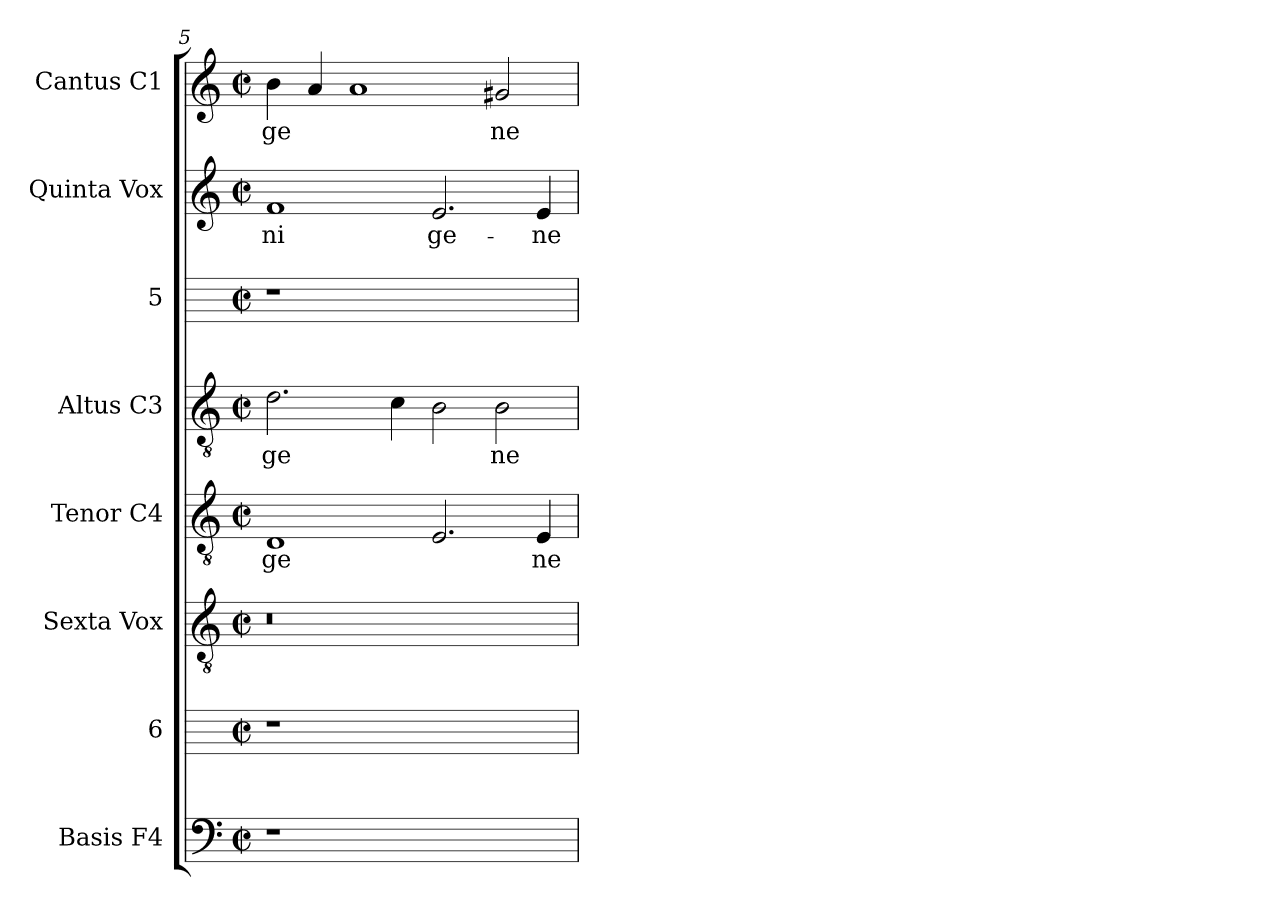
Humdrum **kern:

**kern	**kern	**kern	**kern	**text	**kern	**text	**kern	**kern	**text	**kern	**text
*part8	*part7	*part6	*part5	*part5	*part4	*part4	*part3	*part2	*part2	*part1	*part1
*staff8	*staff7	*staff6	*staff5	*staff5	*staff4	*staff4	*staff3	*staff2	*staff2	*staff1	*staff1
*I"Basis  F4	*I"6	*I"Sexta  Vox	*I"Tenor  C4	*	*I"Altus  C3	*	*I"5	*I"Quinta  Vox	*	*I"Cantus  C1	*
*I'B	*	*	*I'T	*	*I'A	*	*	*	*	*I'C	*
*clefF4	*	*clefGv2	*clefGv2	*	*clefGv2	*	*	*clefG2	*	*clefG2	*
*k[]	*k[]	*k[]	*k[]	*	*k[]	*	*k[]	*k[]	*	*k[]	*
*C:	*C:	*C:	*C:	*	*C:	*	*C:	*C:	*	*C:	*
*M2/2	*M2/2	*M2/2	*M2/2	*	*M2/2	*	*M2/2	*M2/2	*	*M2/2	*
*met(c|)	*met(c|)	*met(c|)	*met(c|)	*	*met(c|)	*	*met(c|)	*met(c|)	*	*met(c|)	*
=5	=5	=5	=5	=5	=5	=5	=5	=5	=5	=5	=5
!	!	!	!	!LO:LY:b:cj	!	!LO:LY:b:cj	!	!	!LO:LY:b:cj	!	!LO:LY:b:cj
1r	1r	0r	1D	ge-	2.d\	ge-	1r	1f	-ni	4b\	ge-
!	!	!	!	!	!	!	!	!	!	!	!LO:LY:b:cj
.	.	.	.	.	.	.	.	.	.	4a/	--
!	!	!	!	!	!	!	!	!	!	!	!LO:LY:b:cj
.	.	.	.	.	.	.	.	.	.	1a	--
!	!	!	!	!	!	!LO:LY:b:cj	!	!	!	!	!
.	.	.	.	.	4c\	--	.	.	.	.	.
!	!	!	!	!LO:LY:b:cj	!	!LO:LY:b:cj	!	!	!LO:LY:b:cj	!	!
1ryy	1ryy	.	2.E/	--	2B\	--	1ryy	2.e/	ge-	.	.
!	!	!	!	!	!	!LO:LY:b:cj	!	!	!	!	!LO:LY:b:cj
.	.	.	.	.	2B\	-ne-	.	.	.	2g#X/	-ne-
!	!	!	!	!LO:LY:b:cj	!	!	!	!	!LO:LY:b:cj	!	!
.	.	.	4E/	-ne-	.	.	.	4e/	-ne-	.	.
=	=	=	=	=	=	=	=	=	=	=	=
*-	*-	*-	*-	*-	*-	*-	*-	*-	*-	*-	*-
